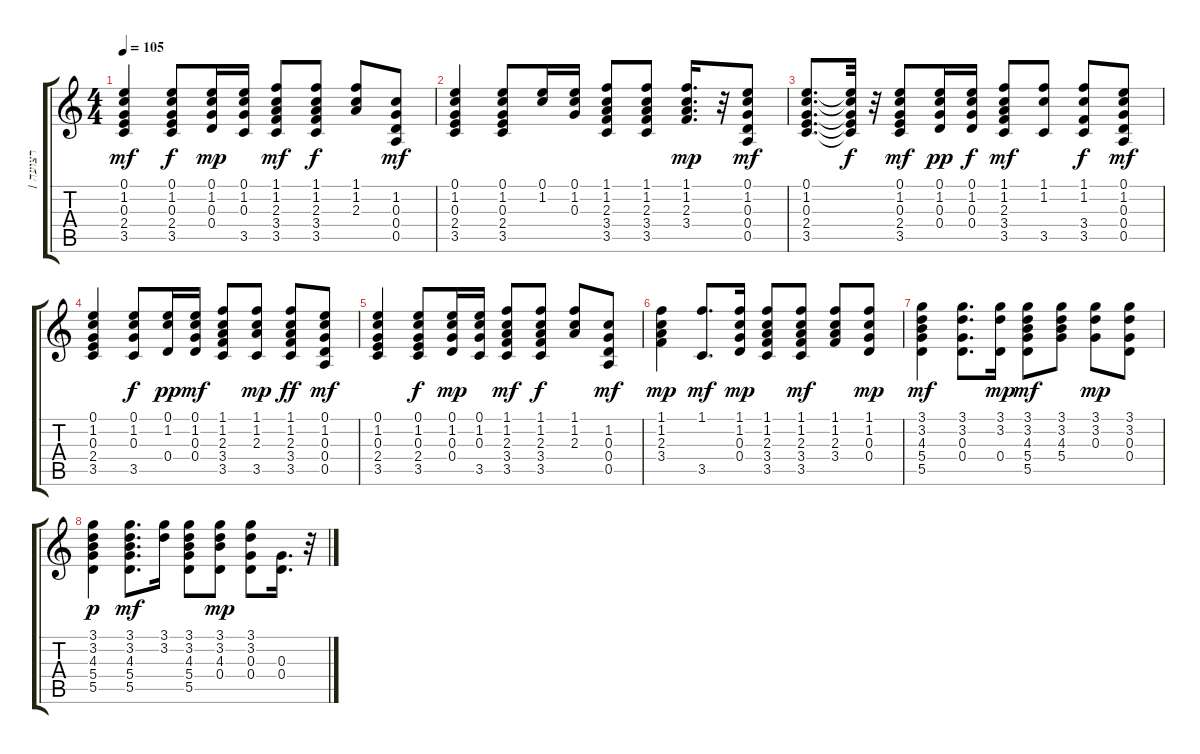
\track ("רצועה 1" "רצועה 1") {instrument acousticguitarsteel}
\staff {score tabs}
\tuning (E4 B3 G3 D3 A2 E2) {hide}
\ts (4 4)
\tempo 105
\clef g2
\ks c
(0.1 1.2 0.3 2.4 3.5).4{dy mf} (0.1 1.2 0.3 2.4 3.5).8{dy f} (0.1 1.2 0.3 0.4).16{dy mp} (0.1 1.2 0.3 3.5).16 (1.1 1.2 2.3 3.4 3.5).8{dy mf} (1.1 1.2 2.3 3.4 3.5).8{dy f} (1.1 1.2 2.3).8 (1.2 0.3 0.4 0.5).8{dy mf} |
(0.1 1.2 0.3 2.4 3.5).4 (0.1 1.2 0.3 2.4 3.5).8 (0.1 1.2).16 (0.1 1.2 0.3).16 (1.1 1.2 2.3 3.4 3.5).8 (1.1 1.2 2.3 3.4 3.5).8 (1.1 1.2 2.3 3.4).16{d dy mp} r.32 (0.1 1.2 0.3 0.4 0.5).8{dy mf} |
(0.1 1.2 0.3 2.4 3.5).8{d} (0.1{t} 1.2{t} 0.3{t} 2.4{t} 3.5{t}).32{dy f} r.32 (0.1 1.2 0.3 2.4 3.5).8{dy mf} (0.1 1.2 0.3 0.4).16{dy pp} (0.1 1.2 0.3 0.4).16{dy f} (1.1 1.2 2.3 3.4 3.5).8{dy mf} (1.1 1.2 3.5).8 (1.1 1.2 3.4 3.5).8{dy f} (0.1 1.2 0.3 0.4 0.5).8{dy mf} |
(0.1 1.2 0.3 2.4 3.5).4 (0.1 1.2 0.3 3.5).8{dy f} (0.1 1.2 0.4).16{dy pp} (0.1 1.2 0.3 0.4).16{dy mf} (1.1 1.2 2.3 3.4 3.5).8 (1.1 1.2 2.3 3.5).8{dy mp} (1.1 1.2 2.3 3.4 3.5).8{dy ff} (0.1 1.2 0.3 0.4 0.5).8{dy mf} |
(0.1 1.2 0.3 2.4 3.5).4 (0.1 1.2 0.3 2.4 3.5).8{dy f} (0.1 1.2 0.3 0.4).16{dy mp} (0.1 1.2 0.3 3.5).16 (1.1 1.2 2.3 3.4 3.5).8{dy mf} (1.1 1.2 2.3 3.4 3.5).8{dy f} (1.1 1.2 2.3).8 (1.2 0.3 0.4 0.5).8{dy mf} |
(1.1 1.2 2.3 3.4).4{dy mp} (1.1 3.5).8{d dy mf} (1.1 1.2 0.3 0.4).16{dy mp} (1.1 1.2 2.3 3.4 3.5).8 (1.1 1.2 2.3 3.4 3.5).8{dy mf} (1.1 1.2 2.3 3.4).8 (1.1 1.2 0.3 0.4).8{dy mp} |
(3.1 3.2 4.3 5.4 5.5).4{dy mf} (3.1 3.2 0.3 0.4).8{d} (3.1 3.2 0.4).16{dy mp} (3.1 3.2 4.3 5.4 5.5).8{dy mf} (3.1 3.2 4.3 5.4).8 (3.1 3.2 0.3).8{dy mp} (3.1 3.2 0.3 0.4).8 |
(3.1 3.2 4.3 5.4 5.5).4{dy p} (3.1 3.2 4.3 5.4 5.5).8{d dy mf} (3.1 3.2).16 (3.1 3.2 4.3 5.4 5.5).8 (3.1 3.2 4.3 0.4).8{dy mp} (3.1 3.2 0.3 0.4).8 (0.3 0.4).16{d} r.32
